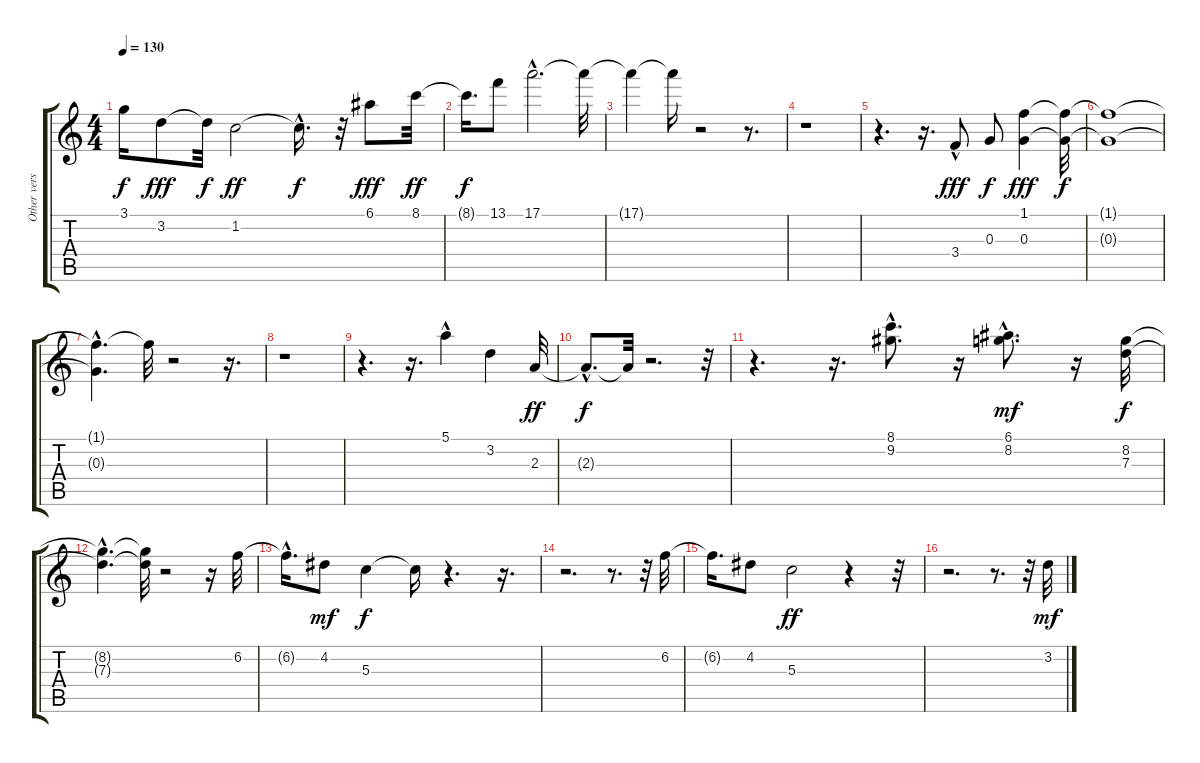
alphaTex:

\track ("Other versions, included commercial," "Other vers") {instrument electricguitarjazz}
\staff {score tabs}
\tuning (E4 B3 G3 D3 A2 E2) {hide}
\ts (4 4)
\tempo 130
\clef g2
\ks c
3.1{t}.16{dy f} 3.2.8{dy fff} 3.2{t}.32{dy f} 1.2.2{dy ff} 1.2{hac t}.16{d dy f} r.32 6.1.8{dy fff} 8.1.32{dy ff} |
8.1{t}.16{d dy f} 13.1.8 17.1{hac}.2{d} 17.1{t}.32 |
17.1{t}.4 17.1{t}.16 r.2 r.8{d} |
r.1 |
r.4{d} r.16{d} 3.4{hac}.8{dy fff} 0.3.8{dy f} (1.1 0.3).4{dy fff} (1.1{t} 0.3{t}).32{dy f} |
(1.1{t} 0.3{t}).1 |
(1.1{hac t} 0.3{hac t}).4{d} 1.1{t}.32 r.2 r.16{d} |
r.1 |
r.4{d} r.16{d} 5.1{hac}.4 3.2.4 2.3.32{dy ff} |
2.3{hac t}.8{d dy f} 2.3{t}.32 r.2{d} r.32 |
r.4{d} r.16{d} (8.1{hac} 9.2{hac}).8{d} r.16 (6.1{hac} 8.2{hac}).8{d dy mf} r.16 (8.2 7.3).32{dy f} |
(8.2{hac t} 7.3{hac t}).4{d} (8.2{t} 7.3{t}).32 r.2 r.16 6.2.32 |
6.2{hac t}.16{d} 4.2.8{dy mf} 5.3.4{dy f} 5.3{t}.16 r.4{d} r.16{d} |
r.2{d} r.8{d} r.32 6.2.32 |
6.2{t}.16{d} 4.2.8 5.3.2{dy ff} r.4 r.32 |
r.2{d} r.8{d} r.32 3.2.32{dy mf}
